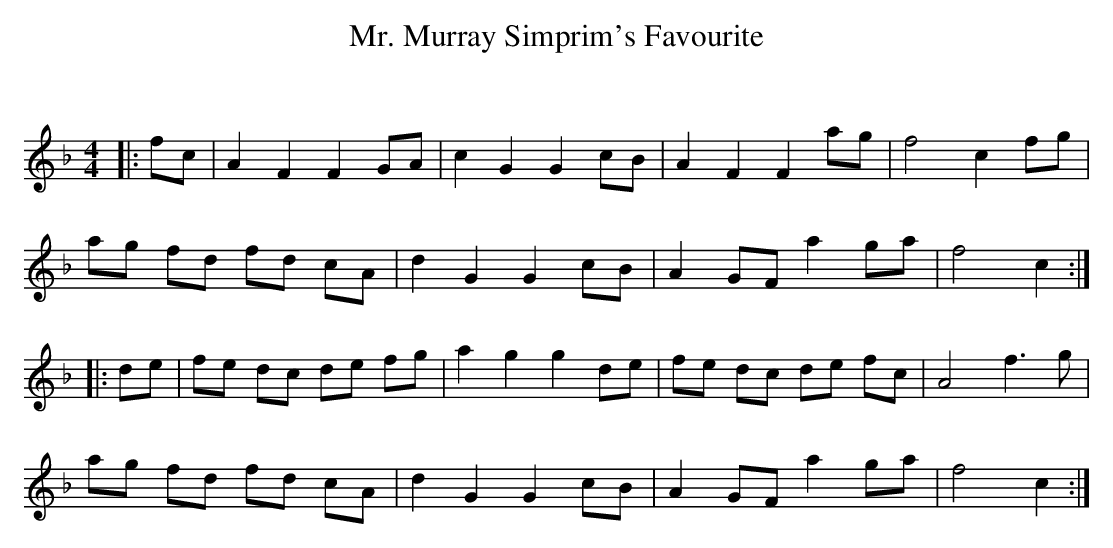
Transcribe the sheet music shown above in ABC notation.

X:1
T: Mr. Murray Simprim's Favourite
C:
Q: 232
K:F
M:4/4
L:1/8
|:fc|A2 F2 F2 GA|c2 G2 G2 cB|A2 F2 F2 ag|f4 c2 fg|
ag fd fd cA|d2 G2 G2 cB|A2 GF a2 ga|f4 c2:|
|:de|fe dc de fg|a2 g2 g2 de|fe dc de fc|A4 f3g|
ag fd fd cA|d2 G2 G2 cB|A2 GF a2 ga|f4 c2:|
